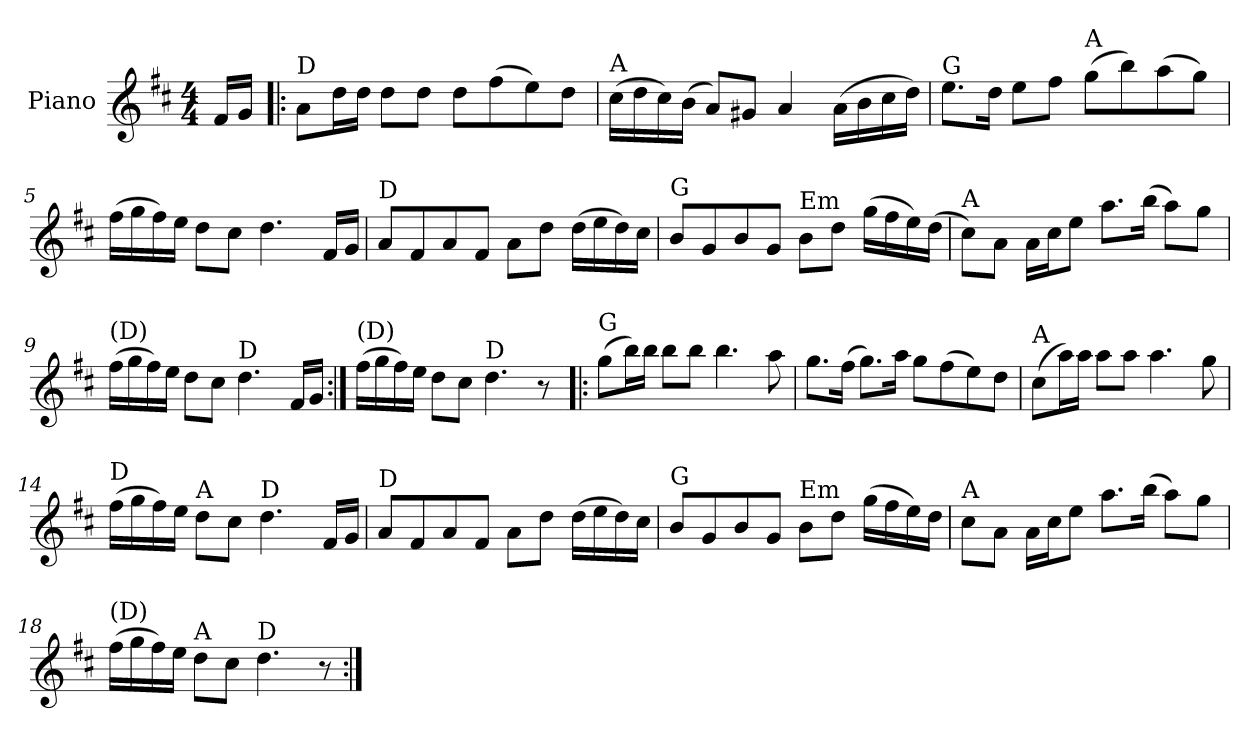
**kern
*part1
*staff1
*I"Piano
*I'Pno.
*clefG2
*k[f#c#]
*M4/4
=1
16f#/LL
16g/JJ
=2!|:
!LO:TX:a:t=D
8a\L
16dd\L
16dd\JJ
8dd\L
8dd\J
8dd\L
(8ff#\
8ee\)
8dd\J
=3
!LO:TX:a:t=A
(16cc#\LL
16dd\
16cc#\)
(16b\JJ
8a/L)
8g#X/J
4a/
(16a\LL
16b\
16cc#\
16dd\JJ)
=4
!LO:TX:a:t=G
8.ee\L
16dd\Jk
8ee\L
8ff#\J
!LO:TX:a:t=A
(8gg\L
8bb\)
(8aa\
8gg\J)
=5
(16ff#\LL
16gg\
16ff#\)
16ee\JJ
8dd\L
8cc#\J
4.dd\
16f#/LL
16g/JJ
!!LO:LB:g=z
=6
!LO:TX:a:t=D
8a/L
8f#/
8a/
8f#/J
8a\L
8dd\J
(16dd\LL
16ee\
16dd\)
16cc#\JJ
=7
!LO:TX:a:t=G
8b/L
8g/
8b/
8g/J
!LO:TX:a:t=Em
8b\L
8dd\J
(16gg\LL
16ff#\
16ee\)
(16dd\JJ
=8
!LO:TX:a:t=A
8cc#\L)
8a\J
16a\LL
16cc#\J
8ee\J
8.aa\L
(16bb\Jk
8aa\L)
8gg\J
=9
!LO:TX:a:t=(D)
(16ff#\LL
16gg\
16ff#\)
16ee\JJ
8dd\L
8cc#\J
!LO:TX:a:t=D
4.dd\
16f#/LL
16g/JJ
=10:|!
!LO:TX:a:t=(D)
(16ff#\LL
16gg\
16ff#\)
16ee\JJ
8dd\L
8cc#\J
!LO:TX:a:t=D
4.dd\
8r
!!LO:LB:g=z
=11!|:
!LO:TX:a:t=G
(8gg\L
16bb\L)
16bb\JJ
8bb\L
8bb\J
4.bb\
8aa\
=12
8.gg\L
(16ff#\Jk
8.gg\L)
16aa\Jk
8gg\L
(8ff#\
8ee\)
8dd\J
=13
!LO:TX:a:t=A
(8cc#\L
16aa\L)
16aa\JJ
8aa\L
8aa\J
4.aa\
8gg\
=14
!LO:TX:a:t=D
(16ff#\LL
16gg\
16ff#\)
16ee\JJ
!LO:TX:a:t=A
8dd\L
8cc#\J
!LO:TX:a:t=D
4.dd\
16f#/LL
16g/JJ
!!LO:LB:g=z
=15
!LO:TX:a:t=D
8a/L
8f#/
8a/
8f#/J
8a\L
8dd\J
(16dd\LL
16ee\
16dd\)
16cc#\JJ
=16
!LO:TX:a:t=G
8b/L
8g/
8b/
8g/J
!LO:TX:a:t=Em
8b\L
8dd\J
(16gg\LL
16ff#\
16ee\)
16dd\JJ
=17
!LO:TX:a:t=A
8cc#\L
8a\J
16a\LL
16cc#\J
8ee\J
8.aa\L
(16bb\Jk
8aa\L)
8gg\J
=18
!LO:TX:a:t=(D)
(16ff#\LL
16gg\
16ff#\)
16ee\JJ
!LO:TX:a:t=A
8dd\L
8cc#\J
!LO:TX:a:t=D
4.dd\
8r
=:|!
*-
